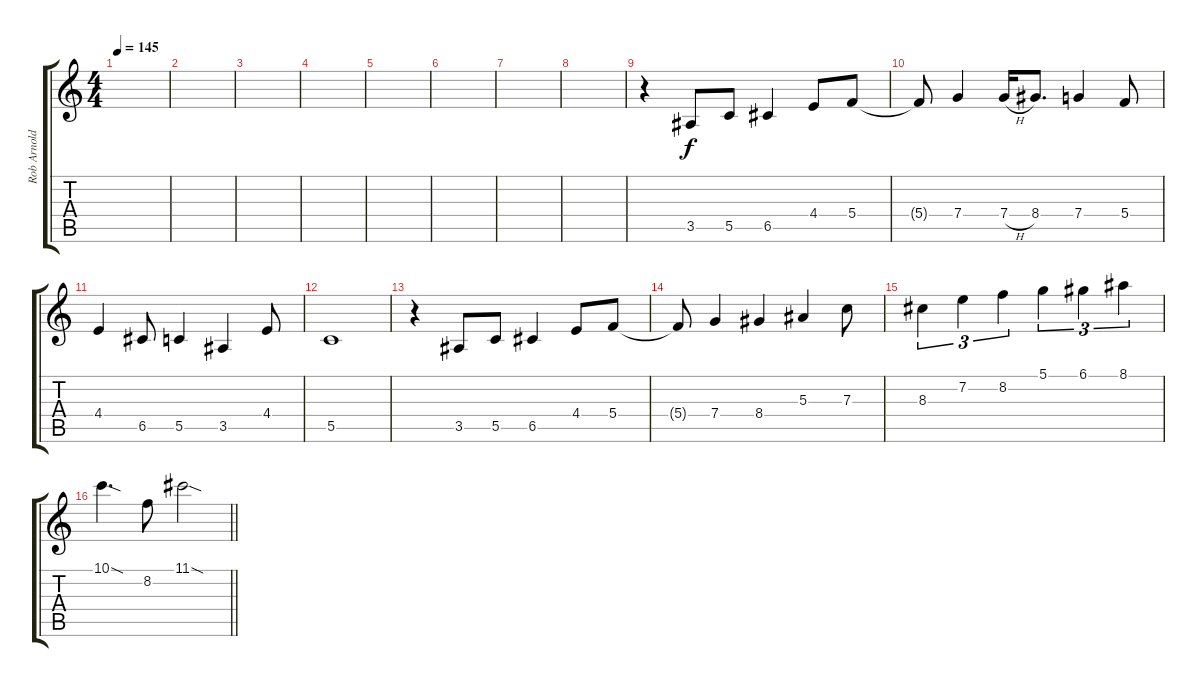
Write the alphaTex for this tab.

\track ("Rob Arnold" "Rob Arnold") {instrument distortionguitar}
\staff {score tabs}
\tuning (D4 A3 F3 C3 G2 C2) {hide}
\ts (4 4)
\tempo 145
\clef g2
\ks c
|
|
|
|
|
|
|
|
r.4{instrument acousticguitarsteel} 3.5.8 5.5.8 6.5.4 4.4.8 5.4.8 |
5.4{t}.8 7.4.4 7.4{h}.16 8.4.8{d} 7.4.4 5.4.8 |
4.4.4 6.5.8 5.5.4 3.5.4 4.4.8 |
5.5.1 |
r.4 3.5.8 5.5.8 6.5.4 4.4.8 5.4.8 |
5.4{t}.8 7.4.4 8.4.4 5.3.4 7.3.8 |
8.3.4{tu (3 2)} 7.2.4{tu (3 2)} 8.2.4{tu (3 2)} 5.1.4{tu (3 2)} 6.1.4{tu (3 2)} 8.1.4{tu (3 2)} |
\barLineRight lightlight
10.1{sod}.4{d} 8.2.8 11.1{sod}.2
